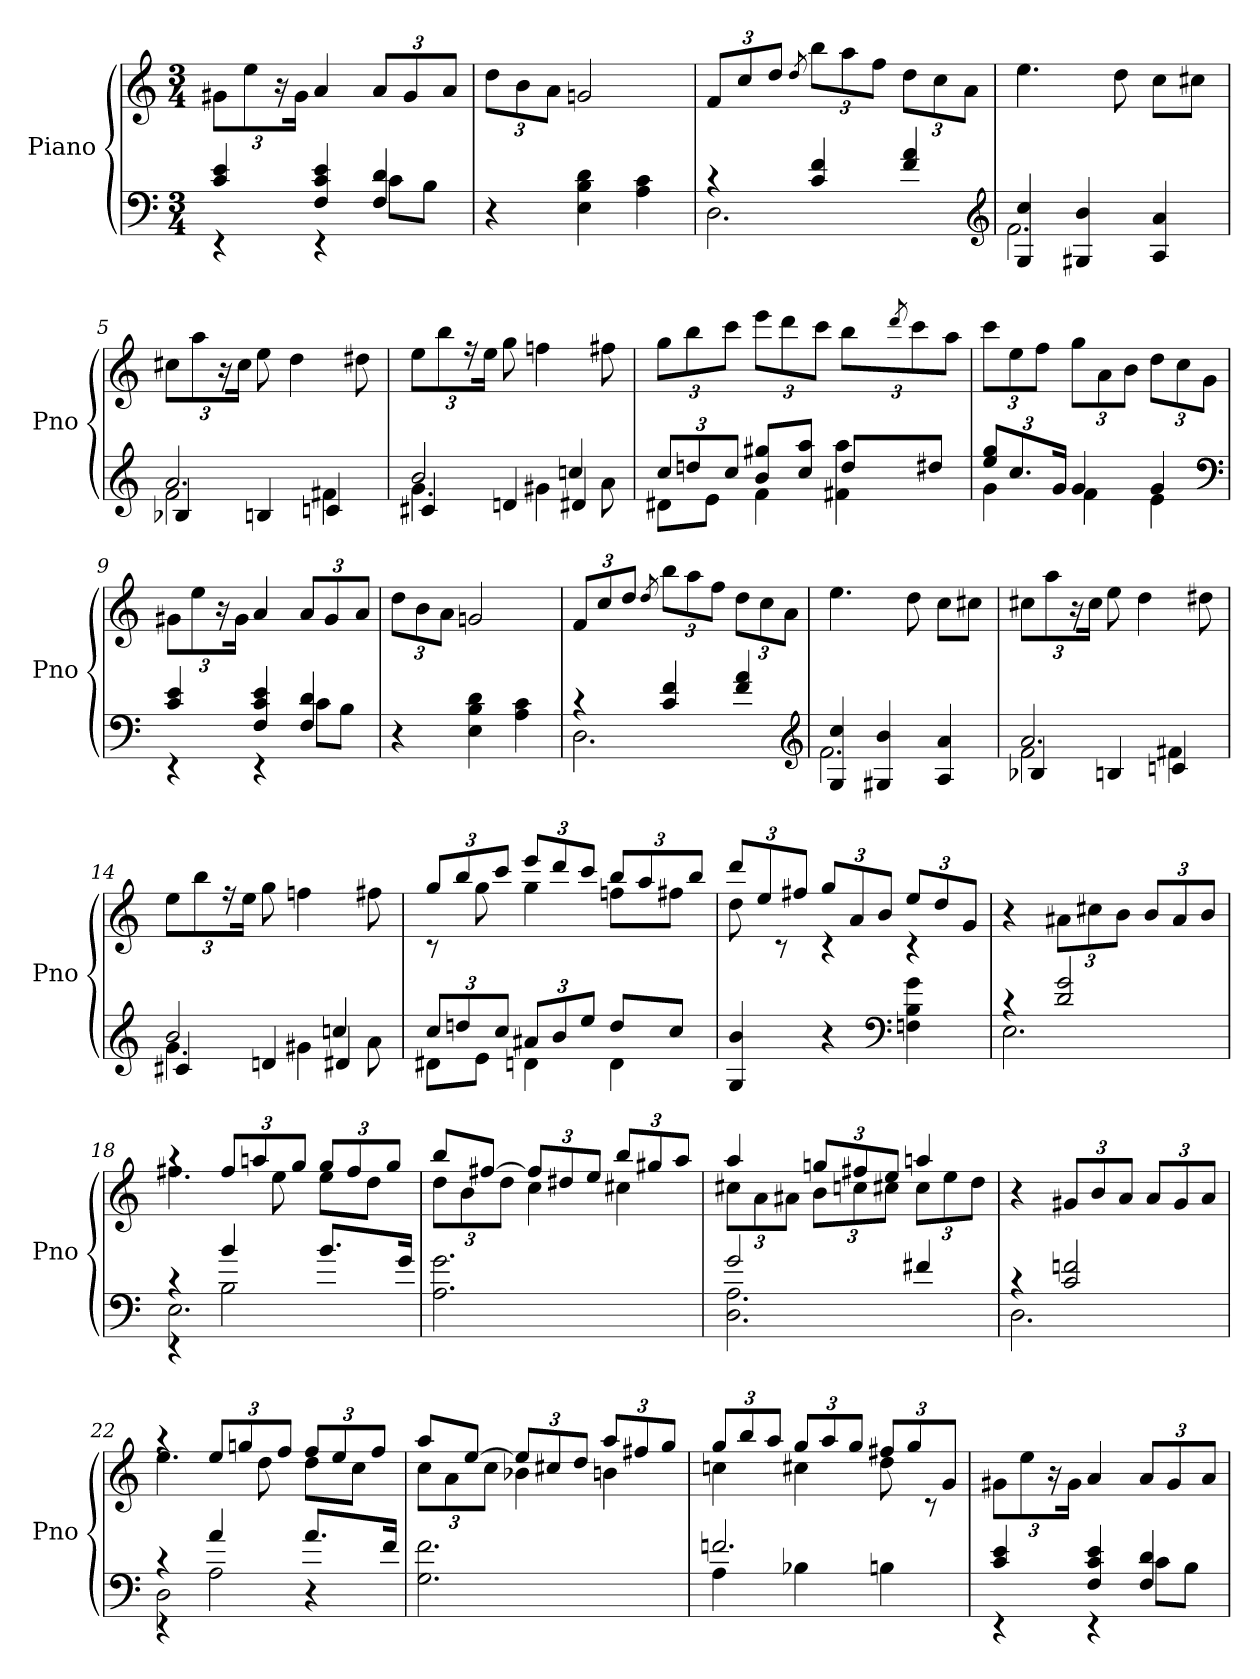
**kern	**kern
*part1	*part1
*staff2	*staff1
*I"Piano	*
*I'Pno	*
*clefF4	*clefG2
*k[]	*k[]
*C:	*C:
*M3/4	*M3/4
=1	=1
*^	*
4c 4e	4rEE	12g#XL
.	.	12ee
.	.	24r
.	.	24g#Jk
4F 4c 4e	4rEE	4a
4F 4d	8cL	12aL
.	.	12g#
.	8BJ	.
.	.	12aJ
*v	*v	*
=2	=2
4r	12ddL
.	12b
.	12aJ
4E 4B 4d	2gn
4A 4c	.
=3	=3
*^	*
4rc	2.D	12fL
.	.	12cc
.	.	12ddJ
.	.	8qdd/
4c 4f	.	12bbL
.	.	12aa
.	.	12ffJ
4f 4a	.	12ddL
.	.	12cc
.	.	12aJ
*clefG2	*	*
=4	=4	=4
4G 4cc	2.f	4.ee
4G#X 4b	.	.
.	.	8dd
4A 4a	.	8ccL
.	.	8cc#XJ
=5	=5	=5
*	*^	*
2.a	2f	4B-X/	12cc#XL
.	.	.	12aa
.	.	.	24r
.	.	.	24cc#Jk
.	.	4Bn/	8ee
.	.	.	4dd
.	4f#X	4cn/	.
.	.	.	8dd#X
=6	=6	=6	=6
2b	4.g	4c#X/	12eeL
.	.	.	12bb
.	.	.	24r
.	.	.	24eeJk
.	.	4dn/	8gg
.	4g#X	.	4ffn
4ccn	.	4d#X/	.
.	8a	.	8ff#X
*	*v	*v	*
=7	=7	=7
12ccL	8d#XL	12ggL
12ddn	.	12bb
.	8eJ	.
12ccJ	.	12cccJ
8b 8gg#XL	4f	12eeeL
.	.	12ddd
8cc 8aaJ	.	.
.	.	12cccJ
8ddL	4f#X 4aa	12bbL
.	.	8qddd/
.	.	12ccc
8dd#XJ	.	.
.	.	12aaJ
=8	=8	=8
12ee 12ggL	4g	12cccL
12.cc	.	12ee
.	.	12ffJ
24gJk	.	.
4g	4f	12ggL
.	.	12a
.	.	12bJ
4g	4e	12ddL
.	.	12cc
.	.	12gJ
*clefF4	*	*
=9	=9	=9
4c 4e	4rEE	12g#XL
.	.	12ee
.	.	24r
.	.	24g#Jk
4F 4c 4e	4rEE	4a
4F 4d	8cL	12aL
.	.	12g#
.	8BJ	.
.	.	12aJ
*v	*v	*
=10	=10
4r	12ddL
.	12b
.	12aJ
4E 4B 4d	2gn
4A 4c	.
=11	=11
*^	*
4rc	2.D	12fL
.	.	12cc
.	.	12ddJ
.	.	8qdd/
4c 4f	.	12bbL
.	.	12aa
.	.	12ffJ
4f 4a	.	12ddL
.	.	12cc
.	.	12aJ
*clefG2	*	*
=12	=12	=12
4G 4cc	2.f	4.ee
4G#X 4b	.	.
.	.	8dd
4A 4a	.	8ccL
.	.	8cc#XJ
=13	=13	=13
*	*^	*
2.a	2f	4B-X/	12cc#XL
.	.	.	12aa
.	.	.	24r
.	.	.	24cc#Jk
.	.	4Bn/	8ee
.	.	.	4dd
.	4f#X	4cn/	.
.	.	.	8dd#X
=14	=14	=14	=14
2b	4.g	4c#X/	12eeL
.	.	.	12bb
.	.	.	24r
.	.	.	24eeJk
.	.	4dn/	8gg
.	4g#X	.	4ffn
4ccn	.	4d#X/	.
.	8a	.	8ff#X
*	*v	*v	*
=15	=15	=15
*	*	*^
12ccL	8d#XL	12ggL	8rc
12ddn	.	12bb	.
.	8eJ	.	8gg
12ccJ	.	12cccJ	.
12a#XL	4dn	12eeeL	4gg
12b	.	12ddd	.
12eeJ	.	12cccJ	.
8ddL	4d	12bbL	8ffnL
.	.	12aa	.
8ccJ	.	.	8ff#XJ
.	.	12bbJ	.
*v	*v	*	*
=16	=16	=16
4G 4b	12dddL	8dd
.	12ee	.
.	.	8rc
.	12ff#XJ	.
4r	12ggL	4rc
.	12a	.
.	12bJ	.
*clefF4	*	*
4Fn 4B 4g	12eeL	4rc
.	12dd	.
.	12gJ	.
*	*v	*v
=17	=17
*^	*
4rc	2.E	4r
2d 2g	.	12a#XL
.	.	12cc#X
.	.	12bJ
.	.	12bL
.	.	12a#
.	.	12bJ
=18	=18	=18
*	*^	*^
4rc	4rEE	2.E\	4raa	4.ff#X
4b	2B	.	12ff#L	.
.	.	.	12aan	.
.	.	.	.	8ee
.	.	.	12ggJ	.
8.bL	.	.	12ggL	8eeL
.	.	.	12ff#	.
.	.	.	.	8ddJ
.	.	.	12ggJ	.
16gJk	.	.	.	.
*v	*v	*v	*	*
=19	=19	=19
2.A 2.g	8bbL	12ddL
.	.	12b
.	[8ff#XJ	.
.	.	12ddJ
.	12ff#L]	4cc
.	12dd#X	.
.	12eeJ	.
.	12bbL	4cc#X
.	12gg#X	.
.	12aaJ	.
=20	=20	=20
*^	*	*
2g	2.D 2.A	4aa	12cc#XL
.	.	.	12a
.	.	.	12a#XJ
.	.	12ggnL	12bL
.	.	12ff#X	12ccn
.	.	12eeJ	12cc#XJ
4f#X	.	4aan	12cc#L
.	.	.	12ee
.	.	.	12ddJ
*	*	*v	*v
=21	=21	=21
4rc	2.D	4r
2c 2fn	.	12g#XL
.	.	12b
.	.	12aJ
.	.	12aL
.	.	12g#
.	.	12aJ
=22	=22	=22
*	*^	*^
4rc	4rEE	2D\	4raa	4.ee
4a	2A	.	12eeL	.
.	.	.	12ggn	.
.	.	.	.	8dd
.	.	.	12ffJ	.
8.aL	.	4r	12ffL	8ddL
.	.	.	12ee	.
.	.	.	.	8ccJ
.	.	.	12ffJ	.
16fJk	.	.	.	.
*v	*v	*v	*	*
=23	=23	=23
2.G 2.f	8aaL	12ccL
.	.	12a
.	[8eeJ	.
.	.	12ccJ
.	12eeL]	4b-X
.	12cc#X	.
.	12ddJ	.
.	12aaL	4bn
.	12ff#X	.
.	12ggJ	.
=24	=24	=24
*^	*	*
2.fn	4A	12ggL	4ccn
.	.	12bb	.
.	.	12aaJ	.
.	4B-X	12ggL	4cc#X
.	.	12aa	.
.	.	12ggJ	.
.	4Bn	12ff#XL	8dd
.	.	12gg	.
.	.	.	8rc
.	.	12gJ	.
*	*	*v	*v
=25	=25	=25
4c 4e	4rEE	12g#XL
.	.	12ee
.	.	24r
.	.	24g#Jk
4F 4c 4e	4rEE	4a
4F 4d	8cL	12aL
.	.	12g#
.	8BJ	.
.	.	12aJ
*v	*v	*
=	=
*-	*-
